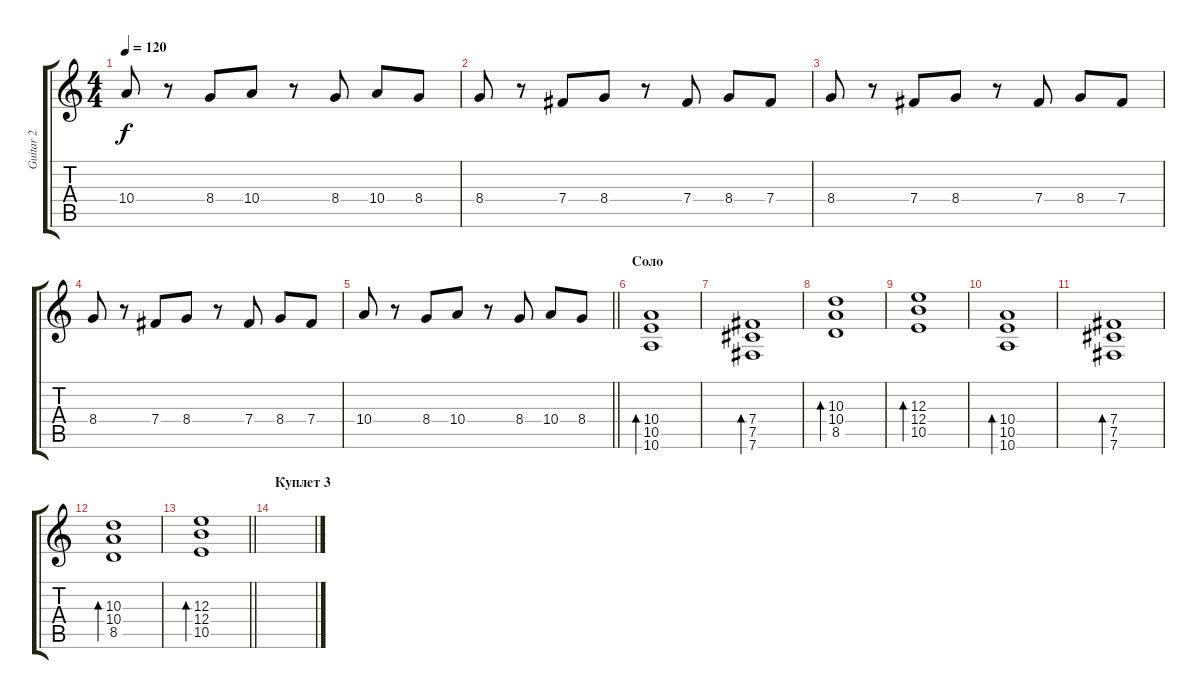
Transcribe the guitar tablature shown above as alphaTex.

\track ("Guitar 2" "Guitar 2") {instrument acousticguitarsteel}
\staff {score tabs}
\tuning (Db4 Ab3 E3 B2 Gb2 B1) {hide}
\ts (4 4)
\tempo 120
\clef g2
\ks c
10.4.8{dy f} r.8 8.4.8 10.4.8 r.8 8.4.8 10.4.8 8.4.8 |
8.4.8 r.8 7.4.8 8.4.8 r.8 7.4.8 8.4.8 7.4.8 |
8.4.8 r.8 7.4.8 8.4.8 r.8 7.4.8 8.4.8 7.4.8 |
8.4.8 r.8 7.4.8 8.4.8 r.8 7.4.8 8.4.8 7.4.8 |
\barLineRight lightlight
10.4.8 r.8 8.4.8 10.4.8 r.8 8.4.8 10.4.8 8.4.8 |
\section ("" "Соло")
(10.4 10.5 10.6).1{bd 240} |
(7.4 7.5 7.6).1{bd 240} |
(10.3 10.4 8.5).1{bd 240} |
(12.3 12.4 10.5).1{bd 240} |
(10.4 10.5 10.6).1{bd 240} |
(7.4 7.5 7.6).1{bd 240} |
(10.3 10.4 8.5).1{bd 240} |
\barLineRight lightlight
(12.3 12.4 10.5).1{bd 240} |
\section ("" "Куплет 3")
